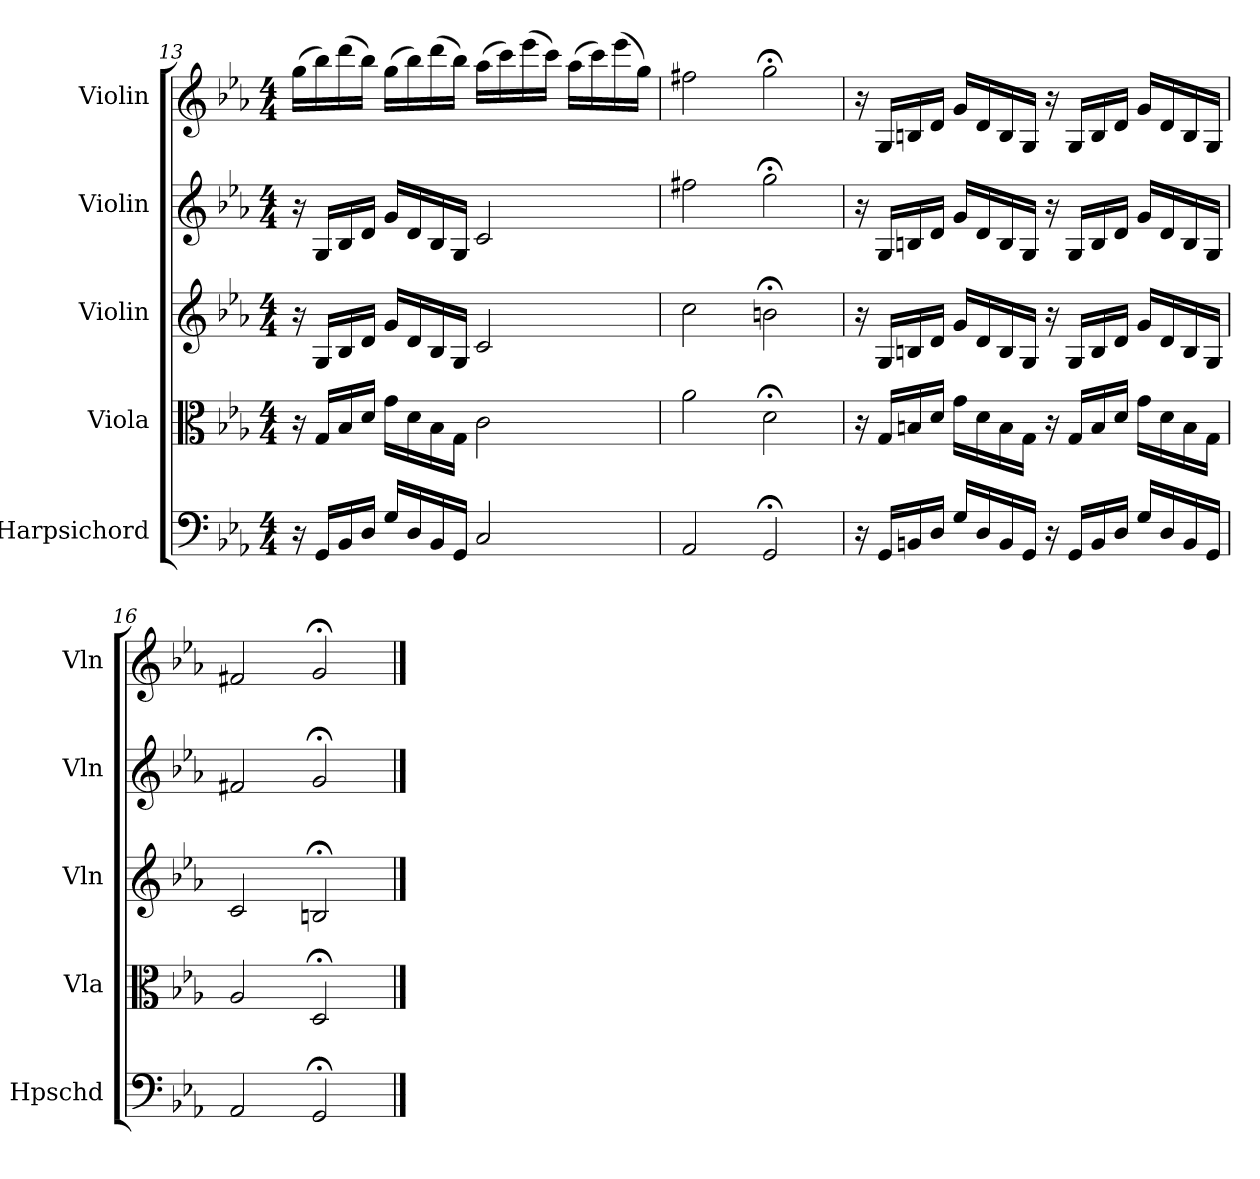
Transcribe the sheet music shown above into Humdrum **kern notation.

**kern	**kern	**kern	**kern	**kern
*part5	*part4	*part3	*part2	*part1
*staff5	*staff4	*staff3	*staff2	*staff1
*I"Harpsichord	*I"Viola	*I"Violin	*I"Violin	*I"Violin
*I'Hpschd	*I'Vla	*I'Vln	*I'Vln	*I'Vln
*clefF4	*clefC3	*clefG2	*clefG2	*clefG2
*k[b-e-a-]	*k[b-e-a-]	*k[b-e-a-]	*k[b-e-a-]	*k[b-e-a-]
*c:	*c:	*c:	*c:	*c:
*M4/4	*M4/4	*M4/4	*M4/4	*M4/4
=13	=13	=13	=13	=13
16r	16r	16r	16r	(16gg\LL
16GG/LL	16G/LL	16G/LL	16G/LL	16bb-\)
16BB-/	16B-/	16B-/	16B-/	(16ddd\
16D/JJ	16d/JJ	16d/JJ	16d/JJ	16bb-\JJ)
16G/LL	16g\LL	16g/LL	16g/LL	(16gg\LL
16D/	16d\	16d/	16d/	16bb-\)
16BB-/	16B-\	16B-/	16B-/	(16ddd\
16GG/JJ	16G\JJ	16G/JJ	16G/JJ	16bb-\JJ)
2C/	2c\	2c/	2c/	(16aa-\LL
.	.	.	.	16ccc\)
.	.	.	.	(16eee-\
.	.	.	.	16ccc\JJ)
.	.	.	.	(16aa-\LL
.	.	.	.	16ccc\)
.	.	.	.	(16eee-\
.	.	.	.	16gg\JJ)
=14	=14	=14	=14	=14
2AA-/	2a-\	2cc\	2ff#X\	2ff#X\
2GG;</	2d;<\	2bn;<\	2gg;<\	2gg;<\
=15	=15	=15	=15	=15
16r	16r	16r	16r	16r
16GG/LL	16G/LL	16G/LL	16G/LL	16G/LL
16BBn/	16Bn/	16Bn/	16Bn/	16Bn/
16D/JJ	16d/JJ	16d/JJ	16d/JJ	16d/JJ
16G/LL	16g\LL	16g/LL	16g/LL	16g/LL
16D/	16d\	16d/	16d/	16d/
16BB/	16B\	16B/	16B/	16B/
16GG/JJ	16G\JJ	16G/JJ	16G/JJ	16G/JJ
16r	16r	16r	16r	16r
16GG/LL	16G/LL	16G/LL	16G/LL	16G/LL
16BB/	16B/	16B/	16B/	16B/
16D/JJ	16d/JJ	16d/JJ	16d/JJ	16d/JJ
16G/LL	16g\LL	16g/LL	16g/LL	16g/LL
16D/	16d\	16d/	16d/	16d/
16BB/	16B\	16B/	16B/	16B/
16GG/JJ	16G\JJ	16G/JJ	16G/JJ	16G/JJ
=16	=16	=16	=16	=16
2AA-/	2A-/	2c/	2f#X/	2f#X/
2GG;</	2D;</	2Bn;</	2g;</	2g;</
==	==	==	==	==
*-	*-	*-	*-	*-
